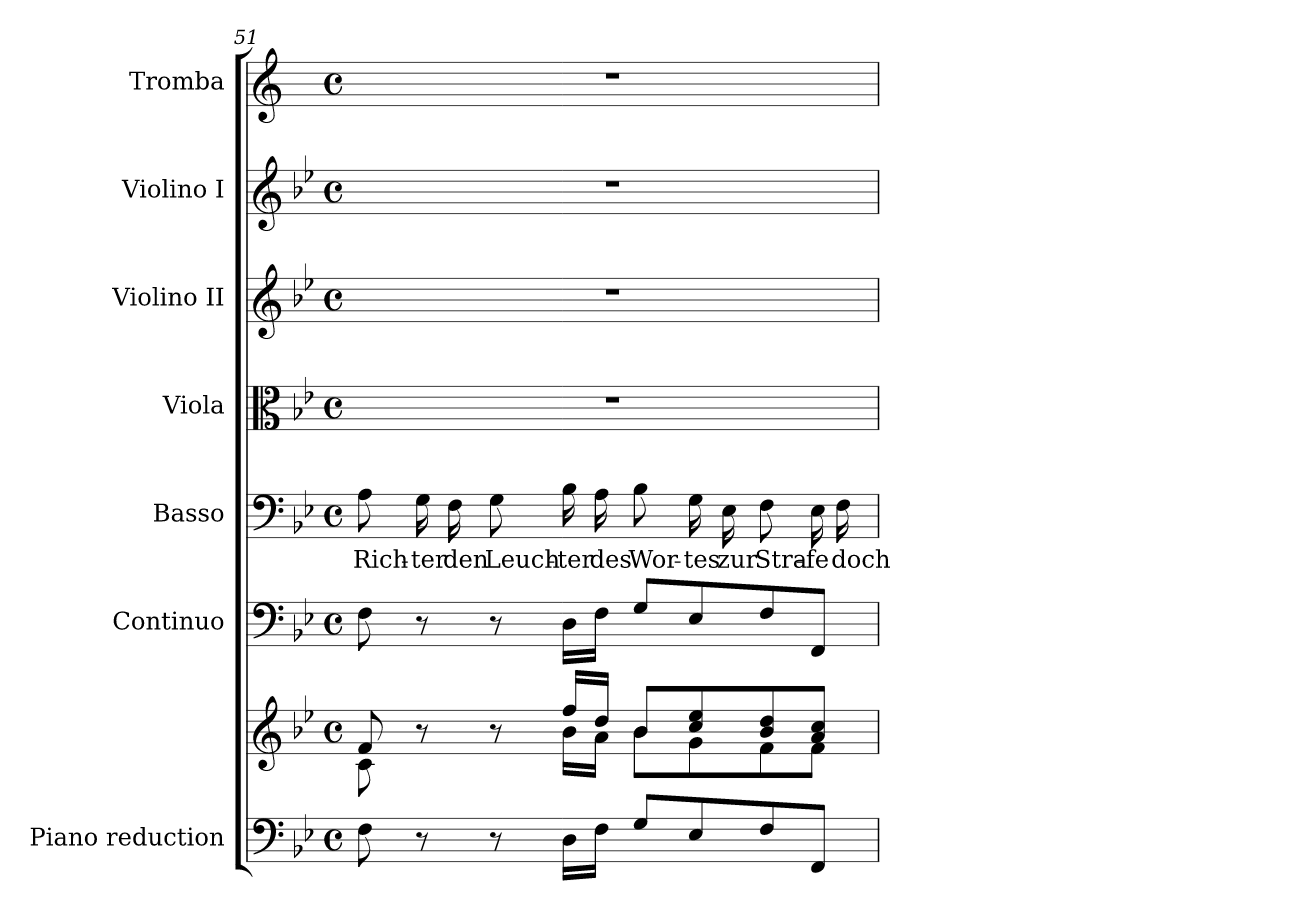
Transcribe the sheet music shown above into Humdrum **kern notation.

**kern	**kern	**kern	**kern	**text	**kern	**kern	**kern	**kern
*part7	*part7	*part6	*part5	*part5	*part4	*part3	*part2	*part1
*staff8	*staff7	*staff6	*staff5	*staff5	*staff4	*staff3	*staff2	*staff1
*I"Piano reduction	*	*I"Continuo	*I"Basso	*	*I"Viola	*I"Violino II	*I"Violino I	*I"Tromba
*I'Pno	*	*	*	*	*	*	*	*
*clefF4	*clefG2	*clefF4	*clefF4	*	*clefC3	*clefG2	*clefG2	*clefG2
*	*	*	*	*	*	*	*	*ITrd1c2
*k[b-e-]	*k[b-e-]	*k[b-e-]	*k[b-e-]	*	*k[b-e-]	*k[b-e-]	*k[b-e-]	*k[b-e-]
*M4/4	*M4/4	*M4/4	*M4/4	*	*M4/4	*M4/4	*M4/4	*M4/4
*met(c)	*met(c)	*met(c)	*met(c)	*	*met(c)	*met(c)	*met(c)	*met(c)
=51	=51	=51	=51	=51	=51	=51	=51	=51
*	*^	*	*	*	*	*	*	*
!	!	!	!	!	!LO:LY:b	!	!	!	!
8F\	8f/	8c\	8F\	8A\	Rich-	1r	1r	1r	1r
!	!	!	!	!	!LO:LY:b	!	!	!	!
8r	8r	8ryy	8r	16G\	ter	.	.	.	.
!	!	!	!	!	!LO:LY:b	!	!	!	!
.	.	.	.	16F\	den	.	.	.	.
!	!	!	!	!	!LO:LY:b	!	!	!	!
8r	8r	8ryy	8r	8G\	Leuch-	.	.	.	.
!	!	!	!	!	!LO:LY:b	!	!	!	!
16D\LL	16ff/LL	16b-\LL	16D\LL	16B-\	ter	.	.	.	.
!	!	!	!	!	!LO:LY:b	!	!	!	!
16F\JJ	16dd/JJ	16a\JJ	16F\JJ	16A\	des	.	.	.	.
!	!	!	!	!	!LO:LY:b	!	!	!	!
8G/L	8b-/L	8b-\L	8G/L	8B-\	Wor-	.	.	.	.
!	!	!	!	!	!LO:LY:b	!	!	!	!
8E-/	8cc/ 8ee-/	8g\	8E-/	16G\	tes	.	.	.	.
!	!	!	!	!	!LO:LY:b	!	!	!	!
.	.	.	.	16E-\	zur	.	.	.	.
!	!	!	!	!	!LO:LY:b	!	!	!	!
8F/	8b-/ 8dd/	8f\	8F/	8F\	Stra-	.	.	.	.
!	!	!	!	!	!LO:LY:b	!	!	!	!
8FF/J	8a/ 8cc/J	8f\J	8FF/J	16E-\	fe	.	.	.	.
!	!	!	!	!	!LO:LY:b	!	!	!	!
.	.	.	.	16F\	doch	.	.	.	.
*	*v	*v	*	*	*	*	*	*	*
=	=	=	=	=	=	=	=	=
*-	*-	*-	*-	*-	*-	*-	*-	*-
